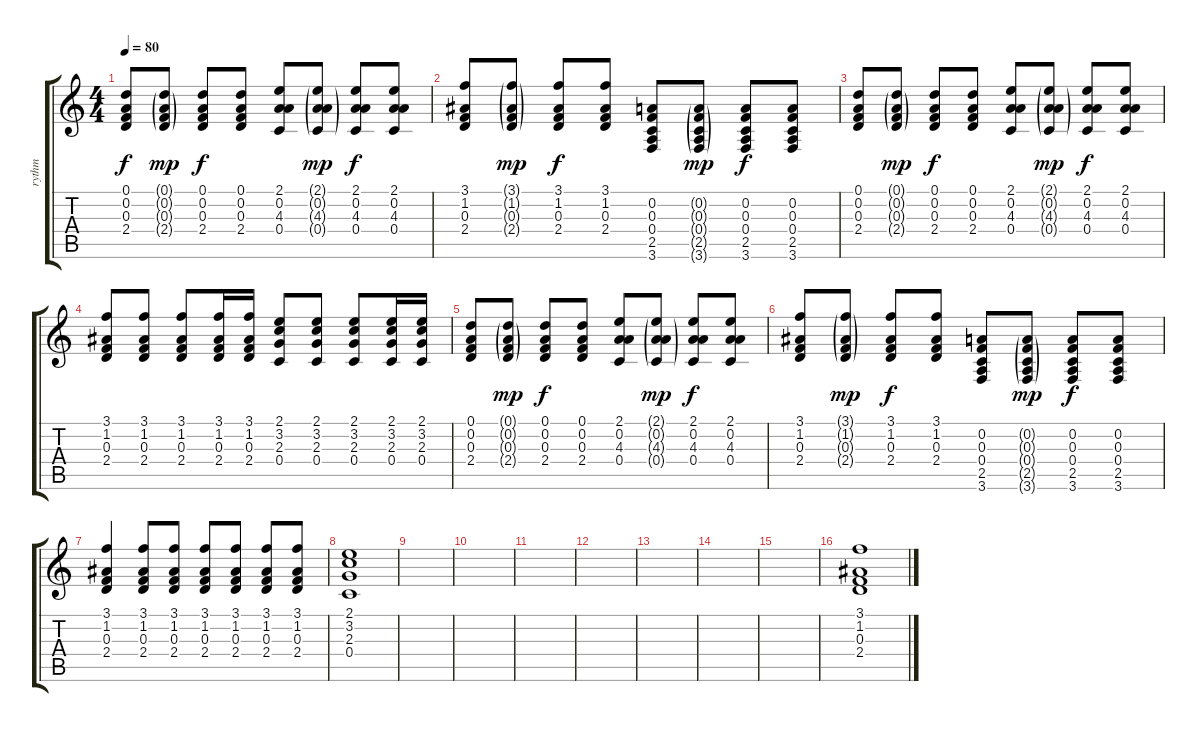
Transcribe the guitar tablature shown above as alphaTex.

\track ("rythm" "rythm") {instrument acousticguitarsteel}
\staff {score tabs}
\tuning (D4 A3 F3 C3 G2 D2) {hide}
\ts (4 4)
\tempo 80
\clef g2
\ks c
(0.1 0.2 0.3 2.4).8{dy f} (0.1{g} 0.2{g} 0.3{g} 2.4{g}).8{dy mp} (0.1 0.2 0.3 2.4).8{dy f} (0.1 0.2 0.3 2.4).8 (2.1 0.2 4.3 0.4).8 (2.1{g} 0.2{g} 4.3{g} 0.4{g}).8{dy mp} (2.1 0.2 4.3 0.4).8{dy f} (2.1 0.2 4.3 0.4).8 |
(3.1 1.2 0.3 2.4).8 (3.1{g} 1.2{g} 0.3{g} 2.4{g}).8{dy mp} (3.1 1.2 0.3 2.4).8{dy f} (3.1 1.2 0.3 2.4).8 (0.2 0.3 0.4 2.5 3.6).8 (0.2{g} 0.3{g} 0.4{g} 2.5{g} 3.6{g}).8{dy mp} (0.2 0.3 0.4 2.5 3.6).8{dy f} (0.2 0.3 0.4 2.5 3.6).8 |
(0.1 0.2 0.3 2.4).8 (0.1{g} 0.2{g} 0.3{g} 2.4{g}).8{dy mp} (0.1 0.2 0.3 2.4).8{dy f} (0.1 0.2 0.3 2.4).8 (2.1 0.2 4.3 0.4).8 (2.1{g} 0.2{g} 4.3{g} 0.4{g}).8{dy mp} (2.1 0.2 4.3 0.4).8{dy f} (2.1 0.2 4.3 0.4).8 |
(3.1 1.2 0.3 2.4).8 (3.1 1.2 0.3 2.4).8 (3.1 1.2 0.3 2.4).8 (3.1 1.2 0.3 2.4).16 (3.1 1.2 0.3 2.4).16 (2.1 3.2 2.3 0.4).8 (2.1 3.2 2.3 0.4).8 (2.1 3.2 2.3 0.4).8 (2.1 3.2 2.3 0.4).16 (2.1 3.2 2.3 0.4).16 |
(0.1 0.2 0.3 2.4).8 (0.1{g} 0.2{g} 0.3{g} 2.4{g}).8{dy mp} (0.1 0.2 0.3 2.4).8{dy f} (0.1 0.2 0.3 2.4).8 (2.1 0.2 4.3 0.4).8 (2.1{g} 0.2{g} 4.3{g} 0.4{g}).8{dy mp} (2.1 0.2 4.3 0.4).8{dy f} (2.1 0.2 4.3 0.4).8 |
(3.1 1.2 0.3 2.4).8 (3.1{g} 1.2{g} 0.3{g} 2.4{g}).8{dy mp} (3.1 1.2 0.3 2.4).8{dy f} (3.1 1.2 0.3 2.4).8 (0.2 0.3 0.4 2.5 3.6).8 (0.2{g} 0.3{g} 0.4{g} 2.5{g} 3.6{g}).8{dy mp} (0.2 0.3 0.4 2.5 3.6).8{dy f} (0.2 0.3 0.4 2.5 3.6).8 |
(3.1 1.2 0.3 2.4).4 (3.1 1.2 0.3 2.4).8 (3.1 1.2 0.3 2.4).8 (3.1 1.2 0.3 2.4).8 (3.1 1.2 0.3 2.4).8 (3.1 1.2 0.3 2.4).8 (3.1 1.2 0.3 2.4).8 |
(2.1 3.2 2.3 0.4).1 |
|
|
|
|
|
|
|
(3.1 1.2 0.3 2.4).1
